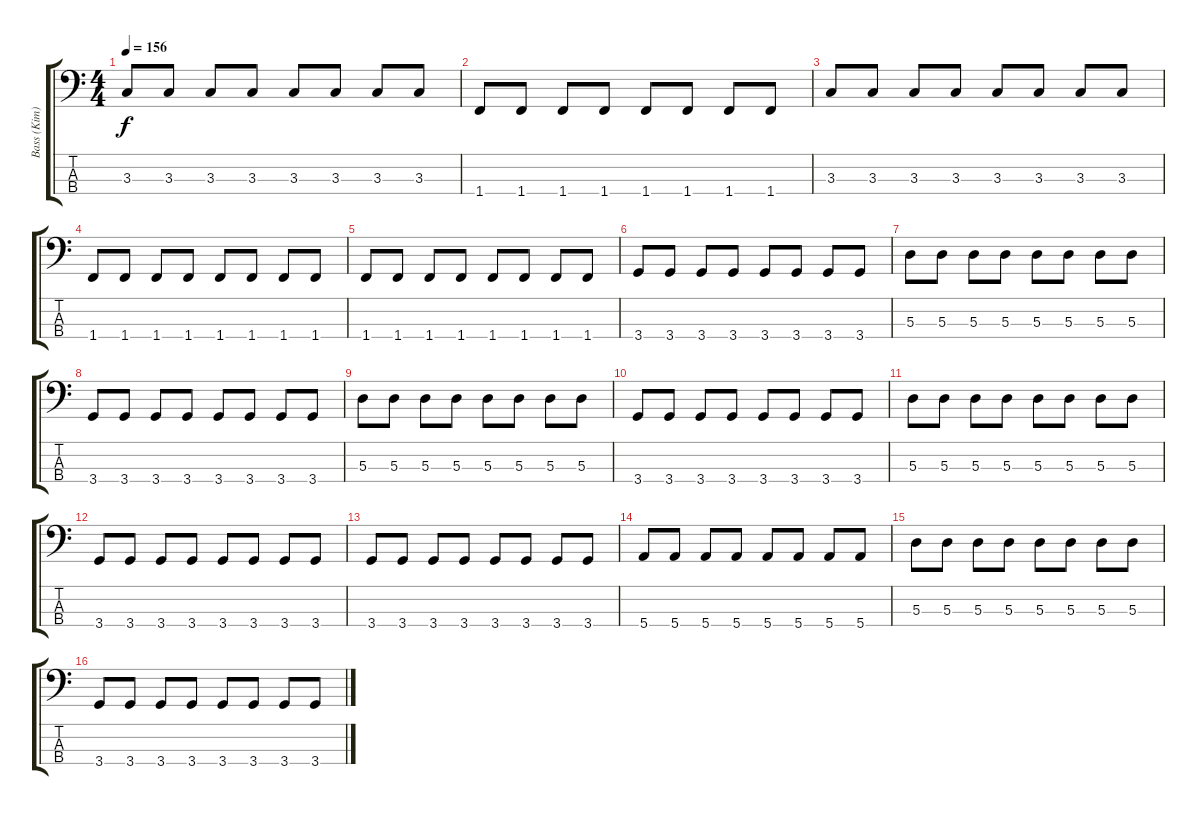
\track ("Bass (Kim)" "Bass (Kim)") {instrument electricbassfinger}
\staff {score tabs}
\tuning (G2 D2 A1 E1) {hide}
\ts (4 4)
\tempo 156
\clef f4
\ks c
3.3.8{dy f} 3.3.8 3.3.8 3.3.8 3.3.8 3.3.8 3.3.8 3.3.8 |
1.4.8 1.4.8 1.4.8 1.4.8 1.4.8 1.4.8 1.4.8 1.4.8 |
3.3.8 3.3.8 3.3.8 3.3.8 3.3.8 3.3.8 3.3.8 3.3.8 |
1.4.8 1.4.8 1.4.8 1.4.8 1.4.8 1.4.8 1.4.8 1.4.8 |
1.4.8 1.4.8 1.4.8 1.4.8 1.4.8 1.4.8 1.4.8 1.4.8 |
3.4.8 3.4.8 3.4.8 3.4.8 3.4.8 3.4.8 3.4.8 3.4.8 |
5.3.8 5.3.8 5.3.8 5.3.8 5.3.8 5.3.8 5.3.8 5.3.8 |
3.4.8 3.4.8 3.4.8 3.4.8 3.4.8 3.4.8 3.4.8 3.4.8 |
5.3.8 5.3.8 5.3.8 5.3.8 5.3.8 5.3.8 5.3.8 5.3.8 |
3.4.8 3.4.8 3.4.8 3.4.8 3.4.8 3.4.8 3.4.8 3.4.8 |
5.3.8 5.3.8 5.3.8 5.3.8 5.3.8 5.3.8 5.3.8 5.3.8 |
3.4.8 3.4.8 3.4.8 3.4.8 3.4.8 3.4.8 3.4.8 3.4.8 |
3.4.8 3.4.8 3.4.8 3.4.8 3.4.8 3.4.8 3.4.8 3.4.8 |
5.4.8 5.4.8 5.4.8 5.4.8 5.4.8 5.4.8 5.4.8 5.4.8 |
5.3.8 5.3.8 5.3.8 5.3.8 5.3.8 5.3.8 5.3.8 5.3.8 |
3.4.8 3.4.8 3.4.8 3.4.8 3.4.8 3.4.8 3.4.8 3.4.8
